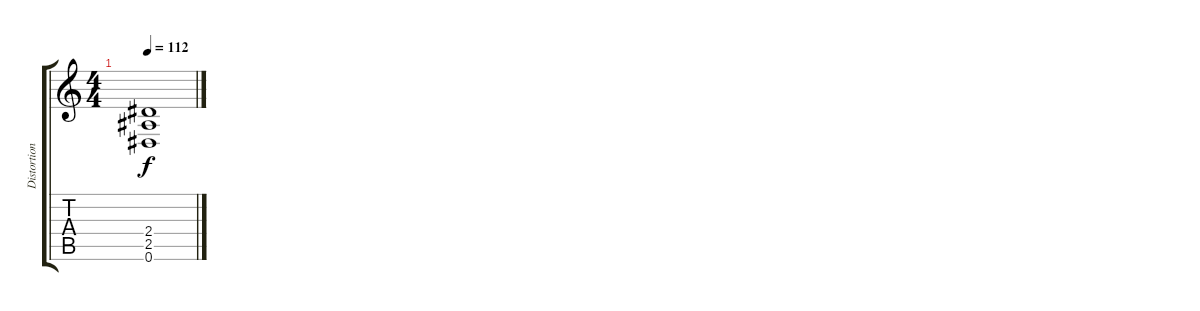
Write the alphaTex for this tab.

\track ("Distortion Guitar" "Distortion") {instrument distortionguitar}
\staff {score tabs}
\tuning (Eb4 Bb3 Gb3 Db3 Ab2 Eb2) {hide}
\ts (4 4)
\tempo 112
\clef g2
\ks c
(2.4{t} 2.5{t} 0.6{t}).1{dy f}
